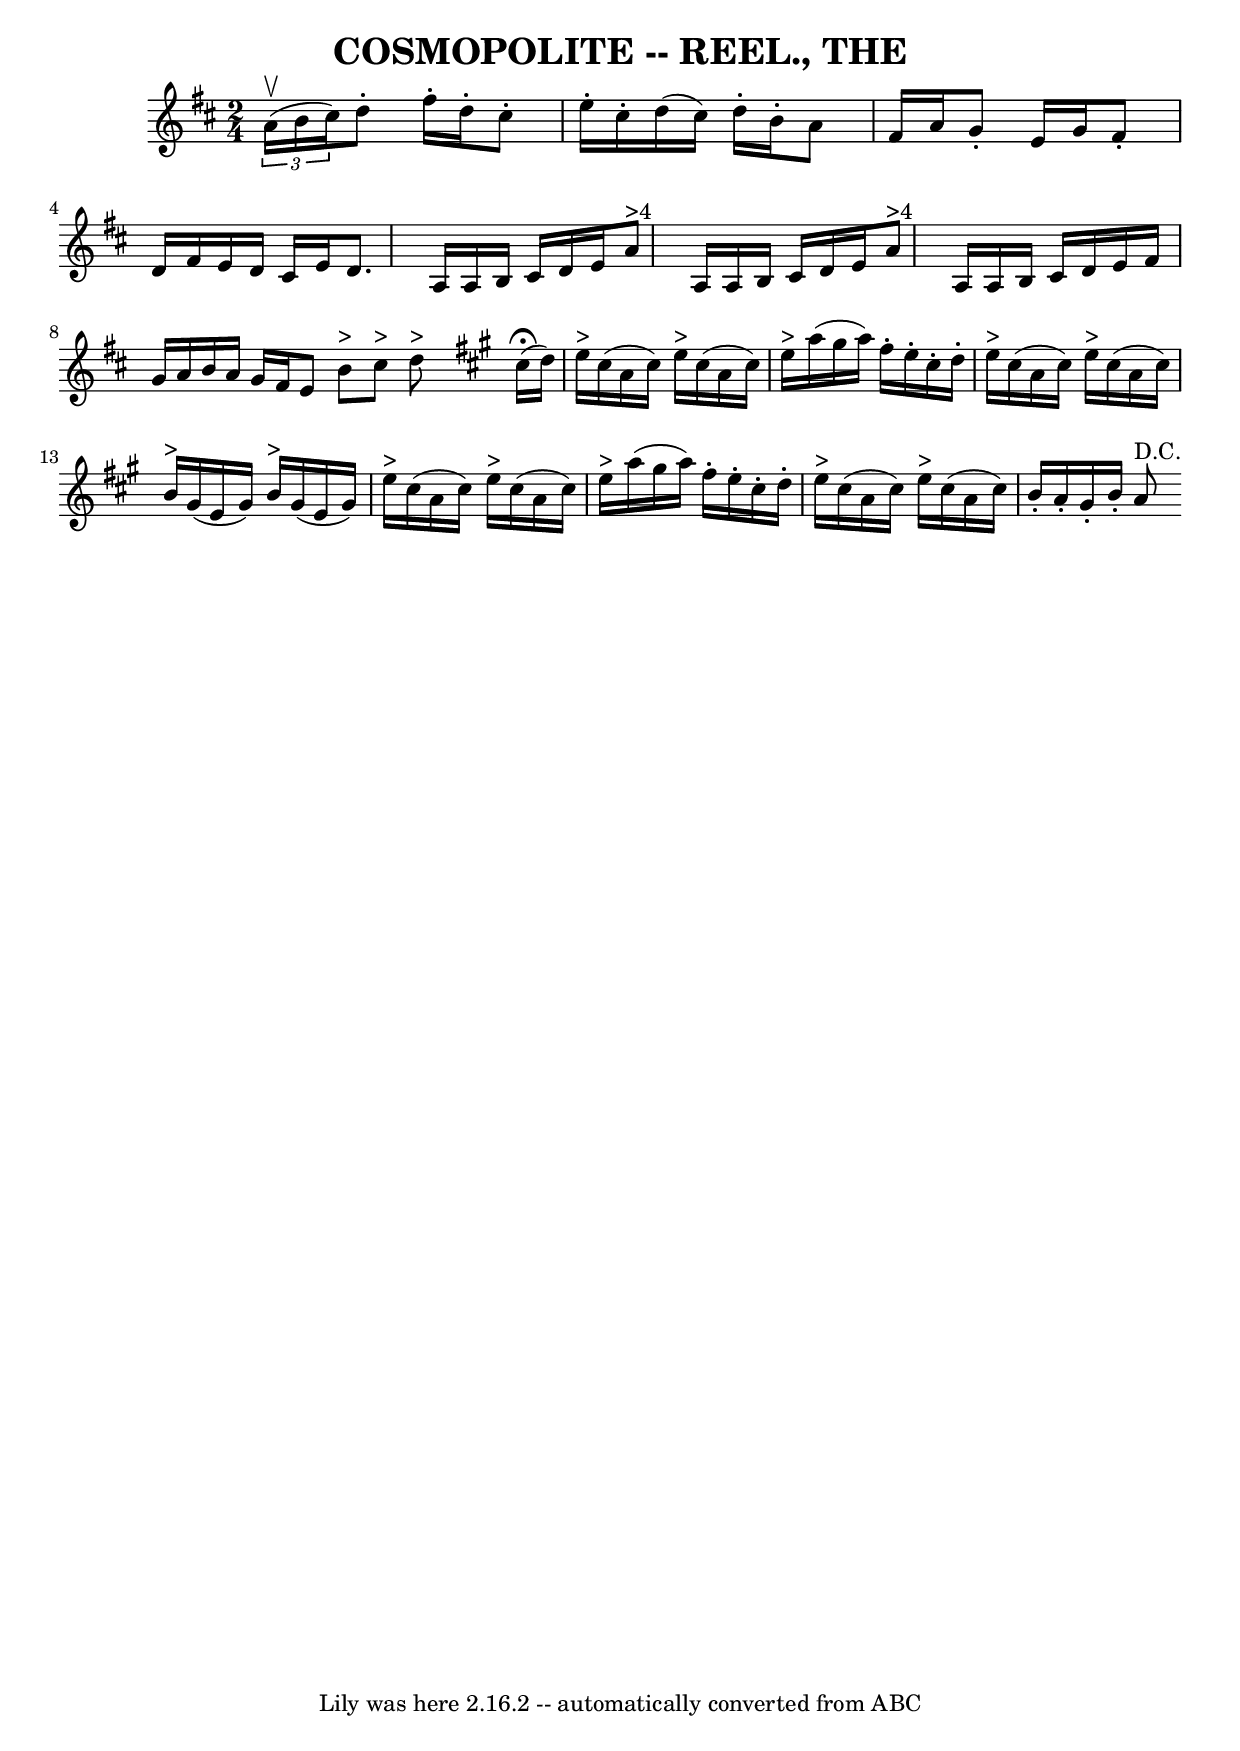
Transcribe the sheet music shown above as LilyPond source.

\version "2.16.2"
\include "Mammoth.ily"
\header {
  crossRefNumber = "8"
  footnotes = ""
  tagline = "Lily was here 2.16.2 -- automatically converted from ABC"
  title = "COSMOPOLITE -- REEL., THE"

}
voicedefault =  {


  \time 2/4 
  \key d \major
  \times 2/3 { a'16^\upbow(b'16 cis''16)  	     }   |
  d''8-. fis''16-. d''16-. cis''8-. e''16-. cis''16-.  |
  d''16 (cis''16) d''16-. b'16-. a'8 fis'16 a'16   |
  g'8-. e'16 g'16 fis'8-. d'16 fis'16  |
  e'16     d'16 cis'16 e'16 d'8. a16   |
  a16 b16 cis'16       d'16 e'16 a'8^">4" a16   |
  a16 b16 cis'16 d'16       e'16 a'8^">4" a16   |
  a16 b16 cis'16 d'16 e'16       fis'16 g'16 a'16   |
  b'16 a'16 g'16 fis'16 e'8     \bar ":|" b'8^">" cis''8^">" d''8^">"   \bar "| |"   
  \key a \major
     \bar "|:" cis''16^\fermata(d''16)  |
  e''16^">" cis''16 (   a'16 cis''16) e''16^">" cis''16 (a'16 cis''16)  |
     e''16^">" a''16 (gis''16 a''16) fis''16-. e''16-. cis''16-. d''16-.  |
  e''16^">" cis''16 (a'16 cis''16) e''16^">" cis''16 (a'16 cis''16) |
  b'16^">" gis'16 (e'16      gis'16) b'16^">" gis'16 (e'16 gis'16)  |
  e''16^">" cis''16 (a'16 cis''16) e''16^">" cis''16 (a'16       cis''16)  |
  e''16^">" a''16 (gis''16 a''16) fis''16-.    e''16-. cis''16-. d''16-.  |
  e''16^">" cis''16 (a'16       cis''16) e''16^">" cis''16 (a'16 cis''16)  |
  b'16-.    a'16-. gis'16-. b'16-. a'8^"D.C."   \bar ": |"   

}

\score{
  <<

    \context Staff="default"
    {
      \voicedefault 
      
    }

  >>
  \layout {
    
  }
  \midi {
  }

}
